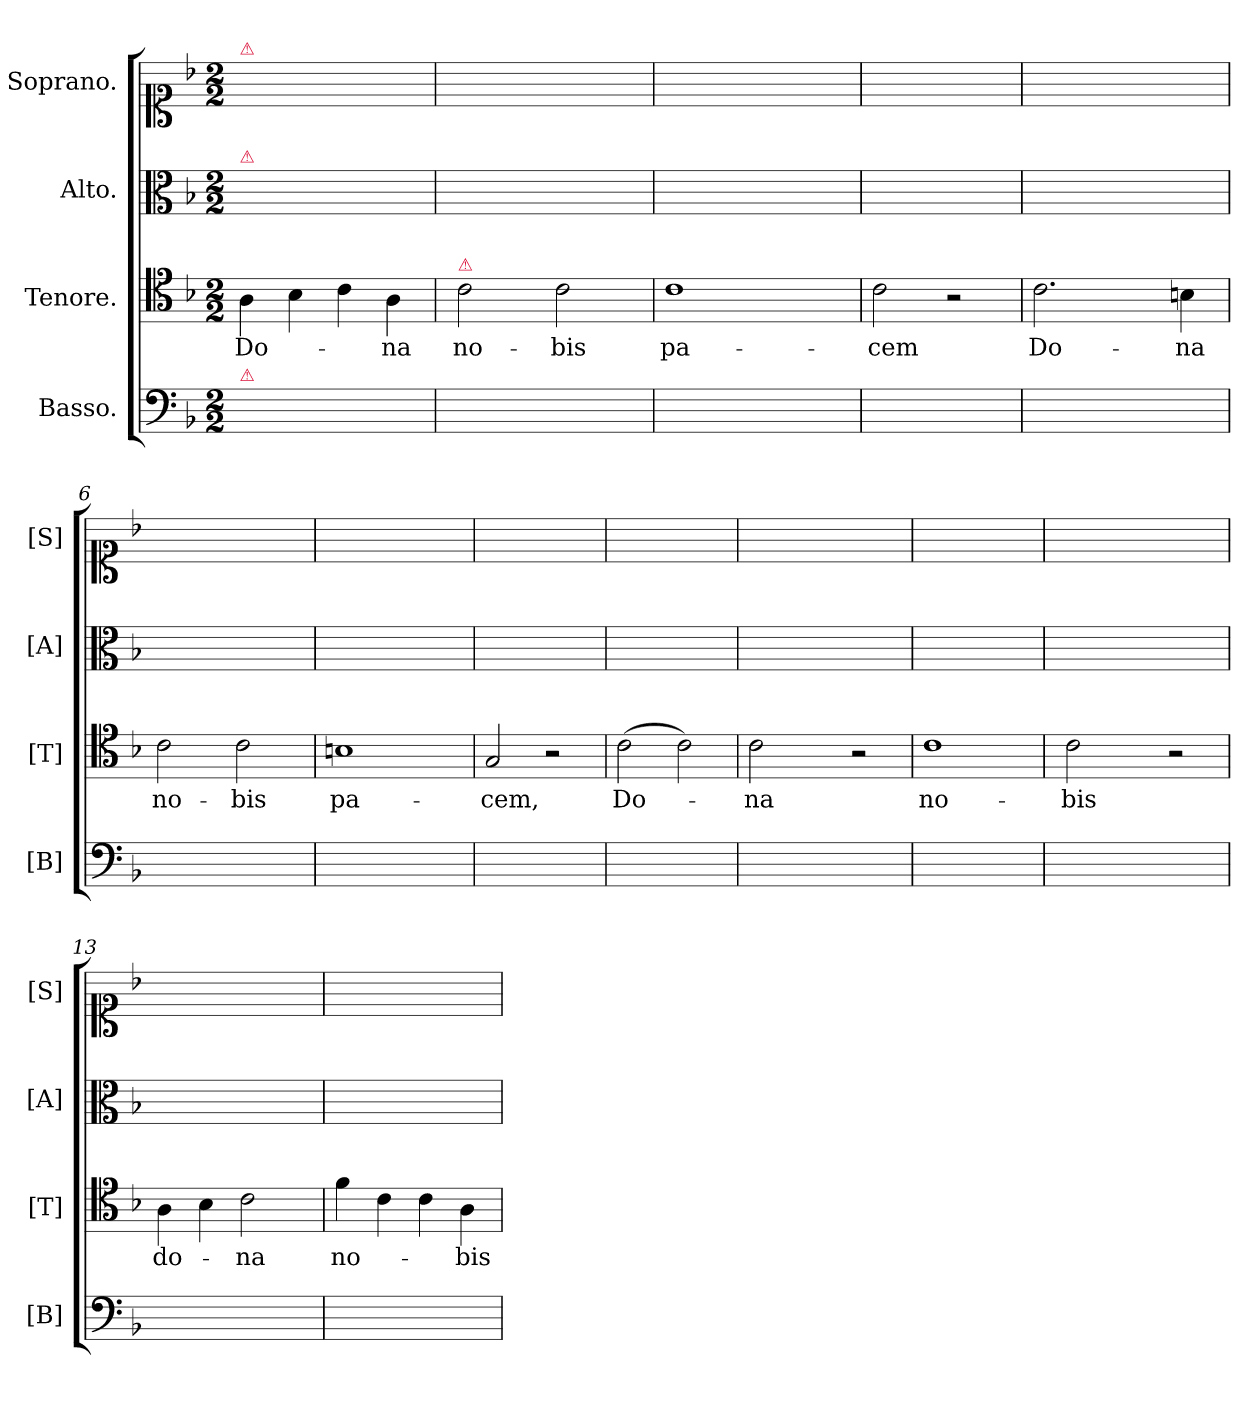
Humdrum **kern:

**kern	**text	**kern	**text	**kern	**text	**kern	**text
*part4	*part4	*part3	*part3	*part2	*part2	*part1	*part1
*staff4	*staff4	*staff3	*staff3	*staff2	*staff2	*staff1	*staff1
*I"Basso.	*	*I"Tenore.	*	*I"Alto.	*	*I"Soprano.	*
*I'[B]	*	*I'[T]	*	*I'[A]	*	*I'[S]	*
*clefF4	*	*clefC4	*	*clefC3	*	*clefC1	*
*k[b-]	*	*k[b-]	*	*k[b-]	*	*k[b-]	*
*F:	*	*F:	*	*F:	*	*F:	*
*M2/2	*	*M2/2	*	*M2/2	*	*M2/2	*
=1	=1	=1	=1	=1	=1	=1	=1
!	!	!	!	!	!	!LO:TX:a:color=crimson:t=⚠	!
!	!	!	!	!LO:TX:a:color=crimson:t=⚠	!	!	!
!LO:TX:a:color=crimson:t=⚠	!	!	!	!	!	!	!
4F\yy	Do-	4A\	Do-	2.c\yy	Do-	2.a\yy	Do-
4G\yy	.	4B-\	.	.	.	.	.
4A\yy	.	4c\	.	.	.	.	.
4F\yy	-na	4A\	-na	4c\yy	-na	4a\yy	-na
=2	=2	=2	=2	=2	=2	=2	=2
!	!	!LO:TX:a:color=crimson:t=⚠	!	!	!	!	!
4B-X\yy	no-	2c\	no-	2.d\yy	no-	2.b-X\yy	no-
4A\yy	.	.	.	.	.	.	.
4G\yy	-bis	2c\	-bis	.	.	.	.
4F\yy	.	.	.	4d\yy	-bis	4b-\yy	-bis
=3	=3	=3	=3	=3	=3	=3	=3
4E\yy	pa-	1c	pa-	1eyy	pa-	1gyy	pa-
4D\yy	.	.	.	.	.	.	.
4E\yy	.	.	.	.	.	.	.
4C/yy	.	.	.	.	.	.	.
=4	=4	=4	=4	=4	=4	=4	=4
2F\yy	-cem	2c\	-cem	1fyy	-cem	1ayy	-cem
2ryy	.	2r	.	.	.	.	.
=5	=5	=5	=5	=5	=5	=5	=5
4F\yy	Do-	2.c\	Do-	2.a\yy	Do-	2.ff\yy	Do-
4E\yy	.	.	.	.	.	.	.
4F\yy	.	.	.	.	.	.	.
4D\yy	-na	4Bn\	-na	4a\yy	-na	4ee\yy	-na
=6	=6	=6	=6	=6	=6	=6	=6
4E\yy	no-	2c\	no-	2.g\yy	no-	2.ee\yy	no-
4D\yy	.	.	.	.	.	.	.
4E\yy	-bis	2c\	-bis	.	.	.	.
4C/yy	.	.	.	4g\yy	-bis	4ee\yy	-bis
=7	=7	=7	=7	=7	=7	=7	=7
4F\yy	pa-	1Bn	pa-	1fyy	pa-	1ddyy	pa-
4D\yy	.	.	.	.	.	.	.
2G\yy	.	.	.	.	.	.	.
=8	=8	=8	=8	=8	=8	=8	=8
2C/yy	-cem,	2G/	-cem,	2e\yy	-cem,	2cc\yy	-cem,
2ryy	.	2r	.	2ryy	.	2ryy	.
=9	=9	=9	=9	=9	=9	=9	=9
2C/yy	Do-	(2c\	Do-	(2g\yy	Do-	(2ee\yy	Do-
2c\yy	.	2c\)	.	2g\yy)	.	2ee\yy)	.
=10	=10	=10	=10	=10	=10	=10	=10
2c\yy	-na	2c\	-na	8g\Lyy	-na	8ee\Lyy	-na
.	.	.	.	8f\yy	.	8dd\yy	.
.	.	.	.	8e\yy	.	8cc\yy	.
.	.	.	.	8f\Jyy	.	8dd\Jyy	.
2ryy	.	2r	.	2g\yy	.	2ee\yy	.
=11	=11	=11	=11	=11	=11	=11	=11
2C/yy	no-	1c	no-	2g\yy	no-	2ee\yy	no-
2B-X\yy	.	.	.	2g\yy	-bis	2ee\yy	-bis
=12	=12	=12	=12	=12	=12	=12	=12
2B-X\yy	-bis	2c\	-bis	8g\Lyy	pa-	8ee\Lyy	pa-
.	.	.	.	8f\yy	.	8dd\yy	.
.	.	.	.	8e\yy	.	8cc\yy	.
.	.	.	.	8f\Jyy	.	8dd\Jyy	.
2ryy	.	2r	.	2g\yy	-cem	2ee\yy	-cem
=13	=13	=13	=13	=13	=13	=13	=13
4A\yy	do-	4A\	do-	4f\yy	Do-	4cc\yy	Do-
4G\yy	.	4B-\	.	4g\yy	.	4b-X\yy	.
4F\yy	-na	2c\	-na	4a\yy	-na	4a\yy	-na
4E\yy	.	.	.	4b-X\yy	.	4g\yy	.
=14	=14	=14	=14	=14	=14	=14	=14
4F\yy	no-	4f\	no-	4a\yy	no-	4cc\yy	no-
4G\yy	.	4c\	.	4g\yy	.	4b-X\yy	.
4A\yy	.	4c\	.	4f\yy	.	4a\yy	.
4F\yy	-bis	4A\	-bis	4a\yy	-bis	4cc\yy	-bis
=	=	=	=	=	=	=	=
*-	*-	*-	*-	*-	*-	*-	*-
